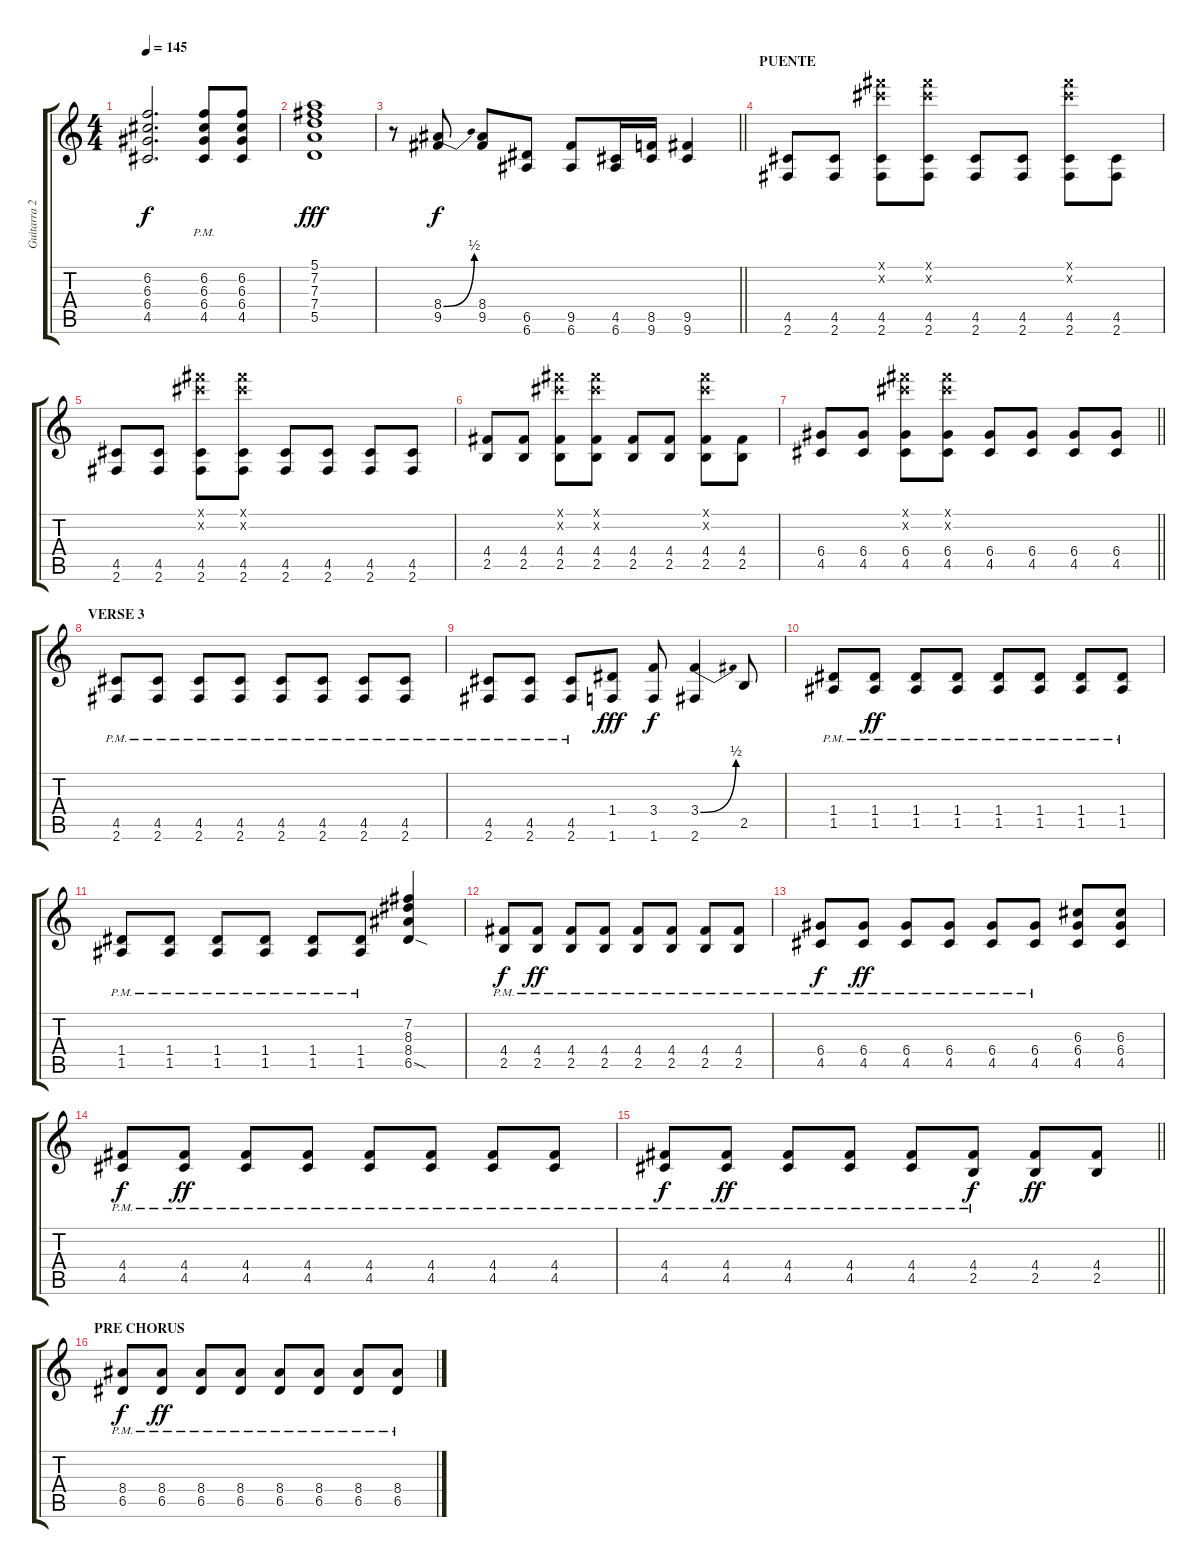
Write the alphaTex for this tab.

\track ("Guitarra 2" "Guitarra 2") {instrument overdrivenguitar}
\staff {score tabs}
\tuning (E4 B3 G3 D3 A2 E2) {hide}
\ts (4 4)
\tempo 145
\clef g2
\ks c
(6.2 6.3 6.4 4.5).2{d dy f} (6.2{pm} 6.3{pm} 6.4{pm} 4.5{pm}).8 (6.2 6.3 6.4 4.5).8 |
(5.1 7.2 7.3 7.4 5.5).1{dy fff} |
\barLineRight lightlight
r.8 (8.4{be (bend 0 0 60 2)} 9.5).8{dy f} (8.4 9.5).8 (6.5 6.6).8 (9.5 6.6).8 (4.5 6.6).16 (8.5 9.6).16 (9.5 9.6).4 |
\section ("" "PUENTE")
(4.5 2.6).8 (4.5 2.6).8 (14.1{x} 14.2{x} 4.5 2.6).8 (14.1{x} 14.2{x} 4.5 2.6).8 (4.5 2.6).8 (4.5 2.6).8 (14.1{x} 14.2{x} 4.5 2.6).8 (4.5 2.6).8 |
(4.5 2.6).8 (4.5 2.6).8 (14.1{x} 14.2{x} 4.5 2.6).8 (14.1{x} 14.2{x} 4.5 2.6).8 (4.5 2.6).8 (4.5 2.6).8 (4.5 2.6).8 (4.5 2.6).8 |
(4.4 2.5).8 (4.4 2.5).8 (14.1{x} 14.2{x} 4.4 2.5).8 (14.1{x} 14.2{x} 4.4 2.5).8 (4.4 2.5).8 (4.4 2.5).8 (14.1{x} 14.2{x} 4.4 2.5).8 (4.4 2.5).8 |
\barLineRight lightlight
(6.4 4.5).8 (6.4 4.5).8 (14.1{x} 14.2{x} 6.4 4.5).8 (14.1{x} 14.2{x} 6.4 4.5).8 (6.4 4.5).8 (6.4 4.5).8 (6.4 4.5).8 (6.4 4.5).8 |
\section ("" "VERSE 3")
(4.5{pm} 2.6{pm}).8 (4.5{pm} 2.6{pm}).8 (4.5{pm} 2.6{pm}).8 (4.5{pm} 2.6{pm}).8 (4.5{pm} 2.6{pm}).8 (4.5{pm} 2.6{pm}).8 (4.5{pm} 2.6{pm}).8 (4.5{pm} 2.6{pm}).8 |
(4.5{pm} 2.6{pm}).8 (4.5{pm} 2.6{pm}).8 (4.5{pm} 2.6{pm}).8 (1.4 1.6).8{dy fff} (3.4 1.6).8{dy f} (3.4{be (bend 0 0 60 2)} 2.6).4 2.5.8 |
(1.4{pm} 1.5).8 (1.4{pm} 1.5{pm}).8{dy ff} (1.4{pm} 1.5{pm}).8 (1.4{pm} 1.5{pm}).8 (1.4{pm} 1.5{pm}).8 (1.4{pm} 1.5{pm}).8 (1.4{pm} 1.5{pm}).8 (1.4{pm} 1.5{pm}).8 |
(1.4{pm} 1.5{pm}).8 (1.4{pm} 1.5{pm}).8 (1.4{pm} 1.5{pm}).8 (1.4{pm} 1.5{pm}).8 (1.4{pm} 1.5{pm}).8 (1.4{pm} 1.5{pm}).8 (7.2 8.3 8.4 6.5{sod}).4 |
(4.4{pm} 2.5{pm}).8{dy f} (4.4{pm} 2.5{pm}).8{dy ff} (4.4{pm} 2.5{pm}).8 (4.4{pm} 2.5{pm}).8 (4.4{pm} 2.5{pm}).8 (4.4{pm} 2.5{pm}).8 (4.4{pm} 2.5{pm}).8 (4.4{pm} 2.5{pm}).8 |
(6.4{pm} 4.5{pm}).8{dy f} (6.4{pm} 4.5{pm}).8{dy ff} (6.4{pm} 4.5{pm}).8 (6.4{pm} 4.5{pm}).8 (6.4{pm} 4.5{pm}).8 (6.4{pm} 4.5{pm}).8 (6.3 6.4 4.5).8 (6.3 6.4 4.5).8 |
(4.4{pm} 4.5{pm}).8{dy f} (4.4{pm} 4.5{pm}).8{dy ff} (4.4{pm} 4.5{pm}).8 (4.4{pm} 4.5{pm}).8 (4.4{pm} 4.5{pm}).8 (4.4{pm} 4.5{pm}).8 (4.4{pm} 4.5{pm}).8 (4.4{pm} 4.5{pm}).8 |
\barLineRight lightlight
(4.4{pm} 4.5{pm}).8{dy f} (4.4{pm} 4.5{pm}).8{dy ff} (4.4{pm} 4.5{pm}).8 (4.4{pm} 4.5{pm}).8 (4.4{pm} 4.5{pm}).8 (4.4{pm} 2.5{pm}).8{dy f} (4.4 2.5).8{dy ff} (4.4 2.5).8 |
\section ("" "PRE CHORUS")
(8.4{pm} 6.5{pm}).8{dy f} (8.4{pm} 6.5{pm}).8{dy ff} (8.4{pm} 6.5{pm}).8 (8.4{pm} 6.5{pm}).8 (8.4{pm} 6.5{pm}).8 (8.4{pm} 6.5{pm}).8 (8.4{pm} 6.5{pm}).8 (8.4{pm} 6.5{pm}).8
